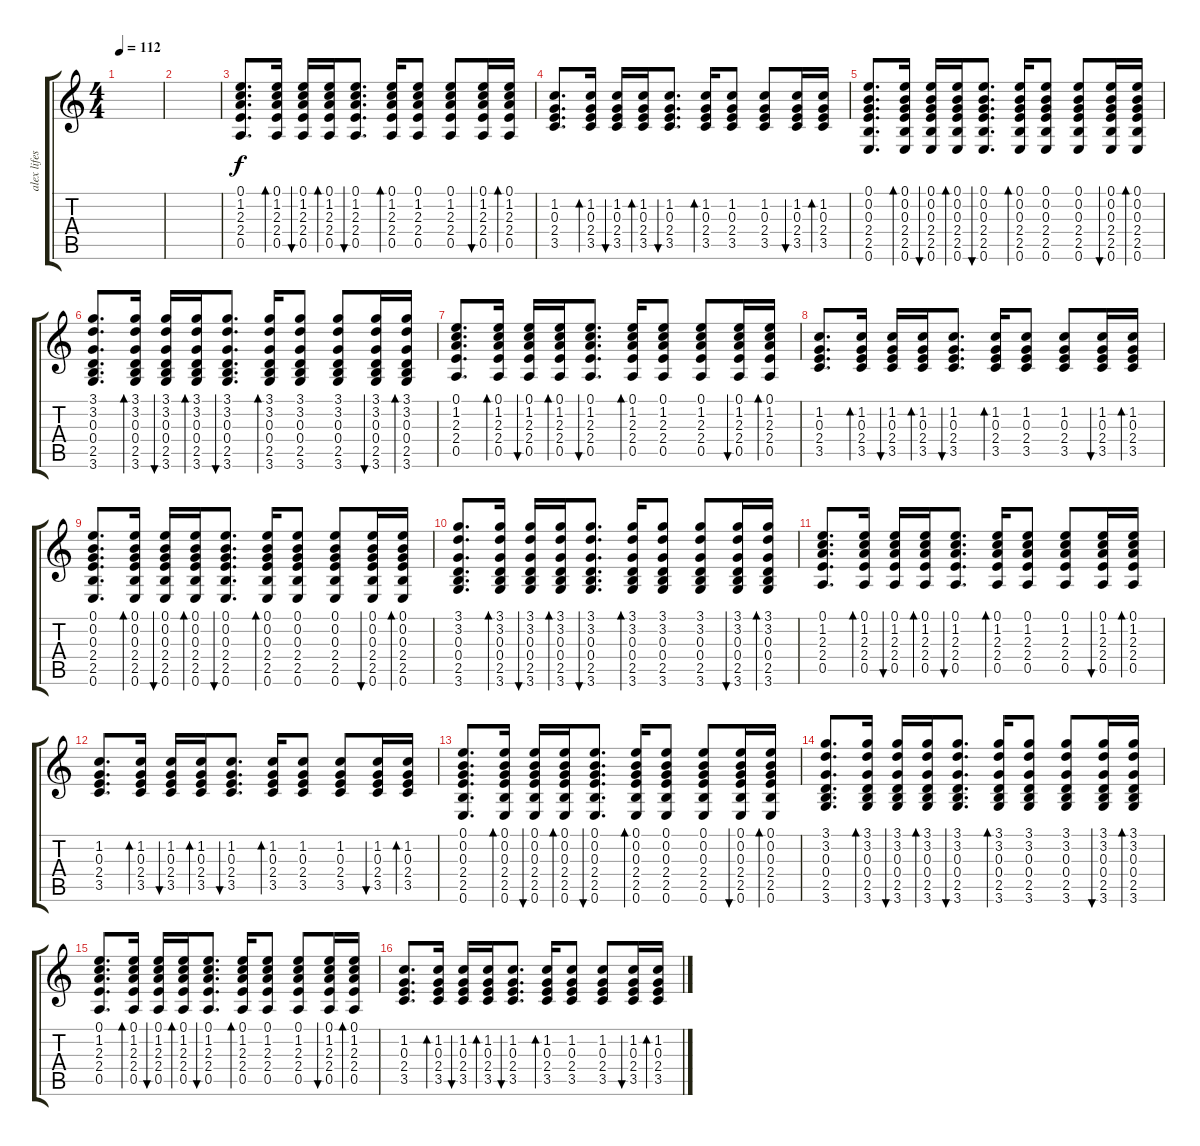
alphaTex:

\track ("alex lifeson" "alex lifes") {instrument electricguitarclean}
\staff {score tabs}
\tuning (E4 B3 G3 D3 A2 E2) {hide}
\ts (4 4)
\tempo 112
\clef g2
\ks c
|
|
(0.1 1.2 2.3 2.4 0.5).8{d instrument acousticguitarsteel} (0.1 1.2 2.3 2.4 0.5).16{bd 60} (0.1 1.2 2.3 2.4 0.5).16{bu 60} (0.1 1.2 2.3 2.4 0.5).16{bd 60} (0.1 1.2 2.3 2.4 0.5).8{d bu 60} (0.1 1.2 2.3 2.4 0.5).16{bd 60} (0.1 1.2 2.3 2.4 0.5).8 (0.1 1.2 2.3 2.4 0.5).8 (0.1 1.2 2.3 2.4 0.5).16{bu 60} (0.1 1.2 2.3 2.4 0.5).16{bd 60} |
(1.2 0.3 2.4 3.5).8{d instrument acousticguitarsteel} (1.2 0.3 2.4 3.5).16{bd 60} (1.2 0.3 2.4 3.5).16{bu 60} (1.2 0.3 2.4 3.5).16{bd 60} (1.2 0.3 2.4 3.5).8{d bu 60} (1.2 0.3 2.4 3.5).16{bd 60} (1.2 0.3 2.4 3.5).8 (1.2 0.3 2.4 3.5).8 (1.2 0.3 2.4 3.5).16{bu 60} (1.2 0.3 2.4 3.5).16{bd 60} |
(0.1 0.2 0.3 2.4 2.5 0.6).8{d instrument acousticguitarsteel} (0.1 0.2 0.3 2.4 2.5 0.6).16{bd 60} (0.1 0.2 0.3 2.4 2.5 0.6).16{bu 60} (0.1 0.2 0.3 2.4 2.5 0.6).16{bd 60} (0.1 0.2 0.3 2.4 2.5 0.6).8{d bu 60} (0.1 0.2 0.3 2.4 2.5 0.6).16{bd 60} (0.1 0.2 0.3 2.4 2.5 0.6).8 (0.1 0.2 0.3 2.4 2.5 0.6).8 (0.1 0.2 0.3 2.4 2.5 0.6).16{bu 60} (0.1 0.2 0.3 2.4 2.5 0.6).16{bd 60} |
(3.1 3.2 0.3 0.4 2.5 3.6).8{d instrument acousticguitarsteel} (3.1 3.2 0.3 0.4 2.5 3.6).16{bd 60} (3.1 3.2 0.3 0.4 2.5 3.6).16{bu 60} (3.1 3.2 0.3 0.4 2.5 3.6).16{bd 60} (3.1 3.2 0.3 0.4 2.5 3.6).8{d bu 60} (3.1 3.2 0.3 0.4 2.5 3.6).16{bd 60} (3.1 3.2 0.3 0.4 2.5 3.6).8 (3.1 3.2 0.3 0.4 2.5 3.6).8 (3.1 3.2 0.3 0.4 2.5 3.6).16{bu 60} (3.1 3.2 0.3 0.4 2.5 3.6).16{bd 60} |
(0.1 1.2 2.3 2.4 0.5).8{d instrument acousticguitarsteel} (0.1 1.2 2.3 2.4 0.5).16{bd 60} (0.1 1.2 2.3 2.4 0.5).16{bu 60} (0.1 1.2 2.3 2.4 0.5).16{bd 60} (0.1 1.2 2.3 2.4 0.5).8{d bu 60} (0.1 1.2 2.3 2.4 0.5).16{bd 60} (0.1 1.2 2.3 2.4 0.5).8 (0.1 1.2 2.3 2.4 0.5).8 (0.1 1.2 2.3 2.4 0.5).16{bu 60} (0.1 1.2 2.3 2.4 0.5).16{bd 60} |
(1.2 0.3 2.4 3.5).8{d instrument acousticguitarsteel} (1.2 0.3 2.4 3.5).16{bd 60} (1.2 0.3 2.4 3.5).16{bu 60} (1.2 0.3 2.4 3.5).16{bd 60} (1.2 0.3 2.4 3.5).8{d bu 60} (1.2 0.3 2.4 3.5).16{bd 60} (1.2 0.3 2.4 3.5).8 (1.2 0.3 2.4 3.5).8 (1.2 0.3 2.4 3.5).16{bu 60} (1.2 0.3 2.4 3.5).16{bd 60} |
(0.1 0.2 0.3 2.4 2.5 0.6).8{d instrument acousticguitarsteel} (0.1 0.2 0.3 2.4 2.5 0.6).16{bd 60} (0.1 0.2 0.3 2.4 2.5 0.6).16{bu 60} (0.1 0.2 0.3 2.4 2.5 0.6).16{bd 60} (0.1 0.2 0.3 2.4 2.5 0.6).8{d bu 60} (0.1 0.2 0.3 2.4 2.5 0.6).16{bd 60} (0.1 0.2 0.3 2.4 2.5 0.6).8 (0.1 0.2 0.3 2.4 2.5 0.6).8 (0.1 0.2 0.3 2.4 2.5 0.6).16{bu 60} (0.1 0.2 0.3 2.4 2.5 0.6).16{bd 60} |
(3.1 3.2 0.3 0.4 2.5 3.6).8{d instrument acousticguitarsteel} (3.1 3.2 0.3 0.4 2.5 3.6).16{bd 60} (3.1 3.2 0.3 0.4 2.5 3.6).16{bu 60} (3.1 3.2 0.3 0.4 2.5 3.6).16{bd 60} (3.1 3.2 0.3 0.4 2.5 3.6).8{d bu 60} (3.1 3.2 0.3 0.4 2.5 3.6).16{bd 60} (3.1 3.2 0.3 0.4 2.5 3.6).8 (3.1 3.2 0.3 0.4 2.5 3.6).8 (3.1 3.2 0.3 0.4 2.5 3.6).16{bu 60} (3.1 3.2 0.3 0.4 2.5 3.6).16{bd 60} |
(0.1 1.2 2.3 2.4 0.5).8{d instrument acousticguitarsteel} (0.1 1.2 2.3 2.4 0.5).16{bd 60} (0.1 1.2 2.3 2.4 0.5).16{bu 60} (0.1 1.2 2.3 2.4 0.5).16{bd 60} (0.1 1.2 2.3 2.4 0.5).8{d bu 60} (0.1 1.2 2.3 2.4 0.5).16{bd 60} (0.1 1.2 2.3 2.4 0.5).8 (0.1 1.2 2.3 2.4 0.5).8 (0.1 1.2 2.3 2.4 0.5).16{bu 60} (0.1 1.2 2.3 2.4 0.5).16{bd 60} |
(1.2 0.3 2.4 3.5).8{d instrument acousticguitarsteel} (1.2 0.3 2.4 3.5).16{bd 60} (1.2 0.3 2.4 3.5).16{bu 60} (1.2 0.3 2.4 3.5).16{bd 60} (1.2 0.3 2.4 3.5).8{d bu 60} (1.2 0.3 2.4 3.5).16{bd 60} (1.2 0.3 2.4 3.5).8 (1.2 0.3 2.4 3.5).8 (1.2 0.3 2.4 3.5).16{bu 60} (1.2 0.3 2.4 3.5).16{bd 60} |
(0.1 0.2 0.3 2.4 2.5 0.6).8{d instrument acousticguitarsteel} (0.1 0.2 0.3 2.4 2.5 0.6).16{bd 60} (0.1 0.2 0.3 2.4 2.5 0.6).16{bu 60} (0.1 0.2 0.3 2.4 2.5 0.6).16{bd 60} (0.1 0.2 0.3 2.4 2.5 0.6).8{d bu 60} (0.1 0.2 0.3 2.4 2.5 0.6).16{bd 60} (0.1 0.2 0.3 2.4 2.5 0.6).8 (0.1 0.2 0.3 2.4 2.5 0.6).8 (0.1 0.2 0.3 2.4 2.5 0.6).16{bu 60} (0.1 0.2 0.3 2.4 2.5 0.6).16{bd 60} |
(3.1 3.2 0.3 0.4 2.5 3.6).8{d instrument acousticguitarsteel} (3.1 3.2 0.3 0.4 2.5 3.6).16{bd 60} (3.1 3.2 0.3 0.4 2.5 3.6).16{bu 60} (3.1 3.2 0.3 0.4 2.5 3.6).16{bd 60} (3.1 3.2 0.3 0.4 2.5 3.6).8{d bu 60} (3.1 3.2 0.3 0.4 2.5 3.6).16{bd 60} (3.1 3.2 0.3 0.4 2.5 3.6).8 (3.1 3.2 0.3 0.4 2.5 3.6).8 (3.1 3.2 0.3 0.4 2.5 3.6).16{bu 60} (3.1 3.2 0.3 0.4 2.5 3.6).16{bd 60} |
(0.1 1.2 2.3 2.4 0.5).8{d instrument acousticguitarsteel} (0.1 1.2 2.3 2.4 0.5).16{bd 60} (0.1 1.2 2.3 2.4 0.5).16{bu 60} (0.1 1.2 2.3 2.4 0.5).16{bd 60} (0.1 1.2 2.3 2.4 0.5).8{d bu 60} (0.1 1.2 2.3 2.4 0.5).16{bd 60} (0.1 1.2 2.3 2.4 0.5).8 (0.1 1.2 2.3 2.4 0.5).8 (0.1 1.2 2.3 2.4 0.5).16{bu 60} (0.1 1.2 2.3 2.4 0.5).16{bd 60} |
(1.2 0.3 2.4 3.5).8{d instrument acousticguitarsteel} (1.2 0.3 2.4 3.5).16{bd 60} (1.2 0.3 2.4 3.5).16{bu 60} (1.2 0.3 2.4 3.5).16{bd 60} (1.2 0.3 2.4 3.5).8{d bu 60} (1.2 0.3 2.4 3.5).16{bd 60} (1.2 0.3 2.4 3.5).8 (1.2 0.3 2.4 3.5).8 (1.2 0.3 2.4 3.5).16{bu 60} (1.2 0.3 2.4 3.5).16{bd 60}
